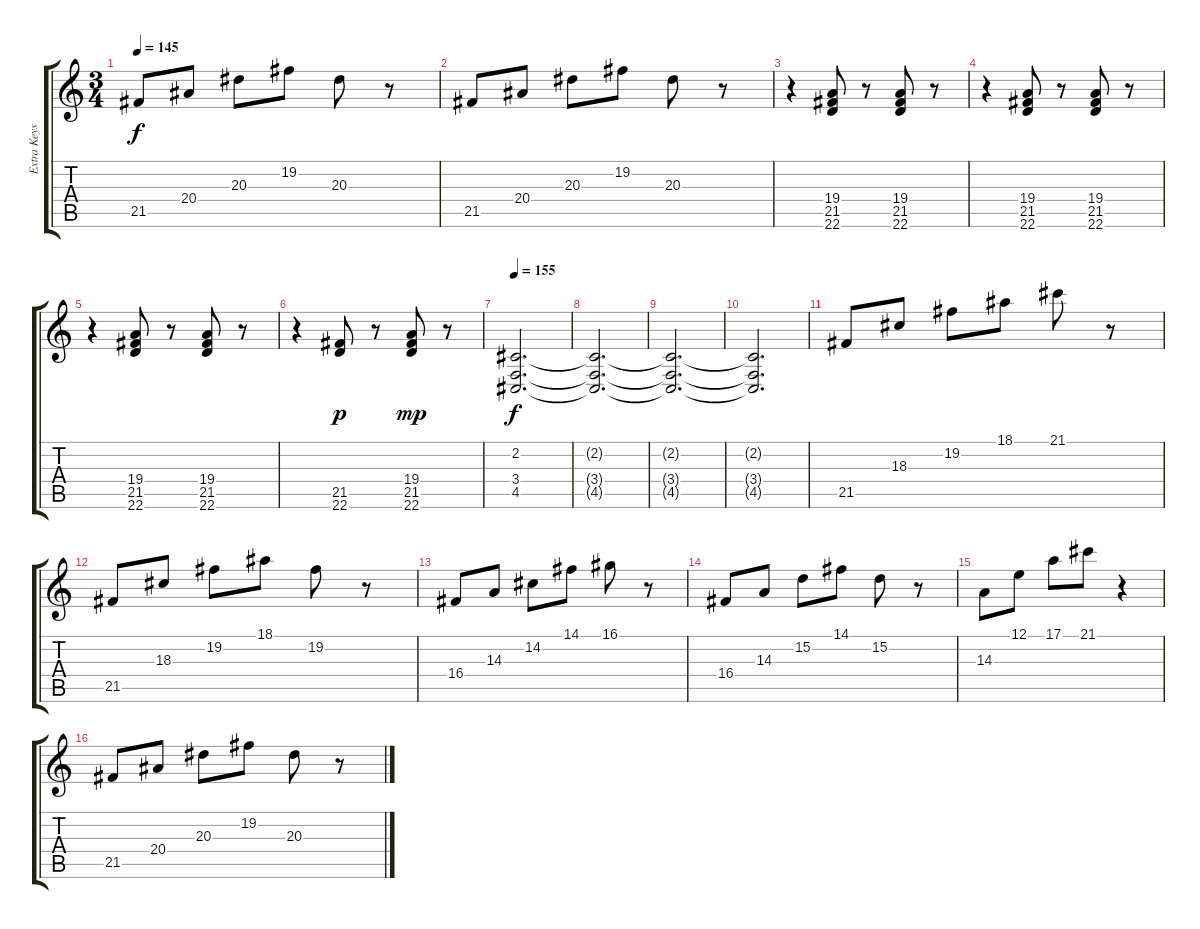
\track ("Extra Keys/Strings" "Extra Keys") {instrument honkytonkpiano}
\staff {score tabs}
\tuning (E4 B3 G3 D3 A2 E2) {hide}
\ts (3 4)
\tempo 145
\clef g2
\ks c
21.5.8{dy f} 20.4.8 20.3.8 19.2.8 20.3.8 r.8 |
21.5.8 20.4.8 20.3.8 19.2.8 20.3.8 r.8 |
r.4{instrument violin} (19.4 21.5 22.6).8 r.8 (19.4 21.5 22.6).8 r.8 |
r.4 (19.4 21.5 22.6).8 r.8 (19.4 21.5 22.6).8 r.8 |
r.4 (19.4 21.5 22.6).8 r.8 (19.4 21.5 22.6).8 r.8 |
r.4 (21.5 22.6).8{dy p} r.8 (19.4 21.5 22.6).8{dy mp} r.8{volume 2} |
\tempo 155
(2.2 3.4 4.5).2{d dy f volume 10} |
(2.2{t} 3.4{t} 4.5{t}).2{d} |
(2.2{t} 3.4{t} 4.5{t}).2{d} |
(2.2{t} 3.4{t} 4.5{t}).2{d} |
21.5.8 18.3.8 19.2.8 18.1.8 21.1.8 r.8 |
21.5.8 18.3.8 19.2.8 18.1.8 19.2.8 r.8 |
16.4.8 14.3.8 14.2.8 14.1.8 16.1.8 r.8 |
16.4.8 14.3.8 15.2.8 14.1.8 15.2.8 r.8 |
14.3.8 12.1.8 17.1.8 21.1.8 r.4 |
21.5.8 20.4.8 20.3.8 19.2.8 20.3.8 r.8
